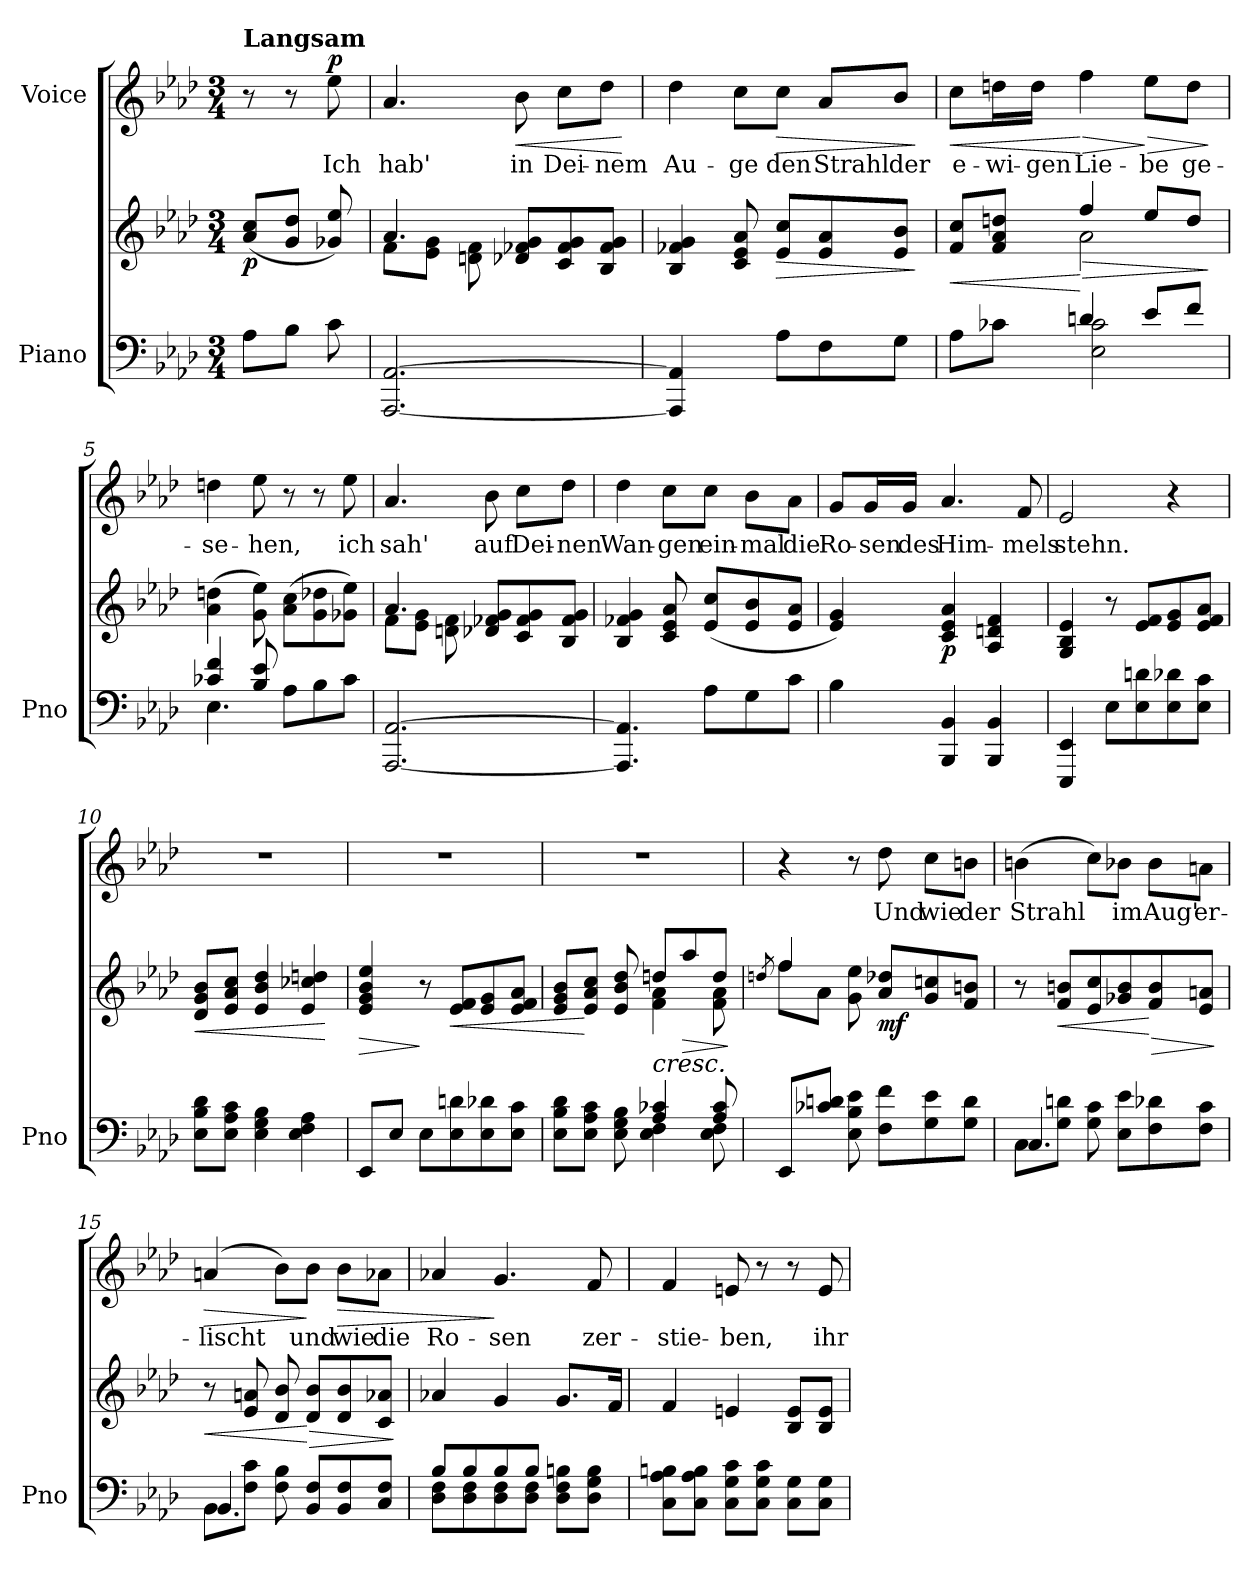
**kern	**kern	**dynam	**kern	**text	**dynam
*part2	*part2	*part2	*part1	*part1	*part1
*staff3	*staff2	*staff2/3	*staff1	*staff1	*staff1
*I"Piano	*	*	*I"Voice	*	*
*I'Pno	*	*	*	*	*
*clefF4	*clefG2	*	*clefG2	*	*
*k[b-e-a-d-]	*k[b-e-a-d-]	*	*k[b-e-a-d-]	*	*
*M3/4	*M3/4	*	*M3/4	*	*
=1	=1	=1	=1	=1	=1
!	!	!	!LO:TX:a:B:t=Langsam	!	!
!	!	!LO:DY:b	!	!	!
8A-\L	(<8a-/ 8cc/L	p	8r	.	.
8B-\J	8g/ 8dd-/J	.	8r	.	.
!	!	!	!	!LO:LY:b	!LO:DY:a
8c\	8g-X/ 8ee-/)	.	8ee-\	Ich	p
=2	=2	=2	=2	=2	=2
*	*^	*	*	*	*
!	!	!	!	!	!LO:LY:b	!
[2.AAA-/ [2.AA-/	4.a-/	8f\L	.	4.a-/	hab'	.
.	.	8e-\ 8g\J	.	.	.	.
.	.	8dn\ 8f\	.	.	.	.
!	!	!	!	!	!LO:LY:b	!LO:HP:b
.	8d-X/ 8f-X/ 8g/L	4.rcyy	.	8b-\	in	<
!	!	!	!	!	!LO:LY:b	!
.	8c/ 8f-/ 8g/	.	.	8cc\L	Dei-	.
!	!	!	!	!	!LO:LY:b	!
.	8B-/ 8f-/ 8g/J	.	.	8dd-\J	-nem	.
*	*v	*v	*	*	*	*
.	.	.	.	.	[
=3	=3	=3	=3	=3	=3
!	!	!	!	!LO:LY:b	!
4AAA-/] 4AA-/]	4B-/ 4f-X/ 4g/	.	4dd-\	Au-	.
!	!	!	!	!LO:LY:b	!
8ryy	8c/ 8e-/ 8a-/	.	8cc\L	-ge	.
!	!	!LO:HP:b	!	!LO:LY:b	!LO:HP:b
8A-\L	8e-/ 8cc/L	>	8cc\J	den	>
!	!	!	!	!LO:LY:b	!
8F\	8e-/ 8a-/	.	8a-/L	Strahl	.
!	!	!	!	!LO:LY:b	!
8G\J	8e-/ 8b-/J	.	8b-/J	der	.
.	.	]	.	.	]
=4	=4	=4	=4	=4	=4
*^	*	*	*	*	*
!	!	!	!LO:HP:b	!	!LO:LY:b	!LO:HP:b
*	*	*^	*	*	*	*
4rAyy	8A-\L	8f/ 8cc/L	4ryy	<	8cc\L	e-	<
!	!	!	!	!	!	!LO:LY:b	!
.	8c-X\J	8f/ 8a-/ 8ddn/J	.	.	16ddn\L	-wi-	.
!	!	!	!	!	!	!LO:LY:b	!
.	.	.	.	.	16dd\JJ	-gen	.
!	!	!	!	!LO:HP:n=1:b	!	!LO:LY:b	!LO:HP:n=1:b
4dn/	2E-\ 2c-\	4ff/	2a-\	[ >	4ff\	Lie-	[ >
!	!	!	!	!	!	!LO:LY:b	!LO:HP:n=1:b
8e-/L	.	8ee-/L	.	.	8ee-\L	-be	] >
!	!	!	!	!	!	!LO:LY:b	!
8f/J	.	8dd/J	.	.	8dd\J	ge-	.
*v	*v	*	*	*	*	*	*
*	*v	*v	*	*	*	*
.	.	]	.	.	]
!!LO:LB:g=z
=5	=5	=5	=5	=5	=5
*^	*	*	*	*	*
!	!	!	!	!	!LO:LY:b	!
4c-X/ 4f/	4.E-\	(>4a-\ 4ddn\	.	4ddn\	-se-	.
!	!	!	!	!	!LO:LY:b	!
8B-/ 8e-/	.	8g\ 8ee-\)	.	8ee-\	-hen,	.
4rAyy	8A-\L	(>8a-\ 8cc\L	.	8r	.	.
.	8B-\	8g\ 8dd-X\	.	8r	.	.
!	!	!	!	!	!LO:LY:b	!
8rcyy	8c-\J	8g-X\ 8ee-\J)	.	8ee-\	ich	.
=6	=6	=6	=6	=6	=6	=6
*	*	*^	*	*	*	*
!	!	!	!	!	!	!LO:LY:b	!
*v	*v	*	*	*	*	*	*
[2.AAA-/ [2.AA-/	4.a-/	8f\L	.	4.a-/	sah'	.
.	.	8e-\ 8g\J	.	.	.	.
.	.	8dn\ 8f\	.	.	.	.
!	!	!	!	!	!LO:LY:b	!
.	8d-X/ 8f-X/ 8g/L	4.rcyy	.	8b-\	auf	.
!	!	!	!	!	!LO:LY:b	!
.	8c/ 8f-/ 8g/	.	.	8cc\L	Dei-	.
!	!	!	!	!	!LO:LY:b	!
.	8B-/ 8f-/ 8g/J	.	.	8dd-\J	-nen	.
*	*v	*v	*	*	*	*
=7	=7	=7	=7	=7	=7
!	!	!	!	!LO:LY:b	!
4.AAA-/] 4.AA-/]	4B-/ 4f-X/ 4g/	.	4dd-\	Wan-	.
!	!	!	!	!LO:LY:b	!
.	8c/ 8e-/ 8a-/	.	8cc\L	-gen	.
!	!	!	!	!LO:LY:b	!
8A-\L	(<8e-/ 8cc/L	.	8cc\J	ein-	.
!	!	!	!	!LO:LY:b	!
8G\	8e-/ 8b-/	.	8b-\L	-mal	.
!	!	!	!	!LO:LY:b	!
8c\J	8e-/ 8a-/J	.	8a-\J	die	.
=8	=8	=8	=8	=8	=8
!	!	!	!	!LO:LY:b	!
4B-\	4e-/ 4g/)	.	8g/L	Ro-	.
!	!	!	!	!LO:LY:b	!
.	.	.	16g/L	-sen	.
!	!	!	!	!LO:LY:b	!
.	.	.	16g/JJ	des	.
!	!	!LO:DY:b	!	!LO:LY:b	!
4BBB-/ 4BB-/	4c/ 4e-/ 4a-/	p	4.a-/	Him-	.
4BBB-/ 4BB-/	4A-/ 4dn/ 4f/	.	.	.	.
!	!	!	!	!LO:LY:b	!
.	.	.	8f/	-mels	.
!!LO:LB:g=z
=9	=9	=9	=9	=9	=9
!	!	!	!	!LO:LY:b	!
4EEE-/ 4EE-/	4G/ 4B-/ 4e-/	.	2e-/	stehn.	.
8E-\L	8r	.	.	.	.
8E-\ 8dn\	8e-/ 8f/L	.	.	.	.
8E-\ 8d-X\	8e-/ 8g/	.	4r	.	.
8E-\ 8c\J	8e-/ 8f/ 8a-/J	.	.	.	.
=10	=10	=10	=10	=10	=10
!	!	!LO:HP:b	!	!	!
8E-\ 8B-\ 8d-\L	8d-/ 8g/ 8b-/L	<	2.r	.	.
8E-\ 8A-\ 8c\J	8e-/ 8a-/ 8cc/J	.	.	.	.
4E-\ 4G\ 4B-\	4e-/ 4b-/ 4dd-/	.	.	.	.
4E-\ 4F\ 4A-\	4e-/ 4cc-X/ 4ddn/	.	.	.	.
.	.	[	.	.	.
=11	=11	=11	=11	=11	=11
!	!	!LO:HP:b	!	!	!
8EE-/L	4e-/ 4g/ 4b-/ 4ee-/	>	2.r	.	.
8E-/J	.	.	.	.	.
8E-\L	8r	]	.	.	.
!	!	!LO:HP:b	!	!	!
8E-\ 8dn\	8e-/ 8f/L	<	.	.	.
8E-\ 8d-X\	8e-/ 8g/	.	.	.	.
8E-\ 8c\J	8e-/ 8f/ 8a-/J	.	.	.	.
=12	=12	=12	=12	=12	=12
*^	*^	*	*	*	*
8E-\ 8B-\ 8d-\L	4rGGyy	8e-/ 8g/ 8b-/L	4.ryy	.	2.r	.	.
8E-\ 8A-\ 8c\J	.	8e-/ 8a-/ 8cc/J	.	[	.	.	.
8E-\ 8G\ 8B-\	8rGGyy	8e-/ 8b-/ 8dd-/	.	.	.	.	.
!	!	!	!	!LO:HP:b	!	!	!
4A-/ 4c-X/	4E-\ 4F\	8ddn/L	4f\ 4a-\	<	.	.	.
!	!	!	!	!LO:HP:b	!	!	!
.	.	8aa-/	.	>	.	.	.
8A-/ 8c-/	8E-\ 8F\	8dd/J	8f\ 8a-\	[	.	.	.
*v	*v	*	*	*	*	*	*
*	*v	*v	*	*	*	*
.	.	]	.	.	.
=13	=13	=13	=13	=13	=13
.	8qddn/	.	.	.	.
*	*^	*	*	*	*
8EE-/L	4ff/	8ff\L	.	4r	.	.
8c-X/ 8dn/J	.	8a-\J	.	.	.	.
8E-\ 8B-\ 8e-\	8g\ 8ee-\	2ryy	.	8r	.	.
!	!	!	!LO:DY:b	!	!LO:LY:b	!
8F\ 8f\L	8a-/ 8dd-X/L	.	mf	8dd-\	Und	.
!	!	!	!	!	!LO:LY:b	!
8G\ 8e-\	8g/ 8ccn/	.	.	8cc\L	wie	.
!	!	!	!	!	!LO:LY:b	!
8G\ 8d\J	8f/ 8bn/J	.	.	8bn\J	der	.
*	*v	*v	*	*	*	*
!!LO:PB:g=z
=14	=14	=14	=14	=14	=14
*^	*	*	*	*	*
!	!	!	!	!	!LO:LY:b	!
8C\L	4.C/	8r	.	(>4bn\	Strahl	.
!	!	!	!LO:HP:b	!	!	!
8G\ 8dn\J	.	8f/ 8bn/L	<	.	.	.
8G\ 8c\	.	8e-/ 8cc/	.	8cc\L)	.	.
!	!	!	!	!	!LO:LY:b	!
8E-\ 8e-\L	4.ryy	8g-X/ 8b/	.	8b-X\J	im	.
!	!	!	!LO:HP:n=1:b	!	!LO:LY:b	!
8F\ 8d-X\	.	8f/ 8b/	[ >	8b-\L	Aug'	.
!	!	!	!	!	!LO:LY:b	!
8F\ 8c\J	.	8e-/ 8an/J	.	8an\J	er-	.
*v	*v	*	*	*	*	*
.	.	]	.	.	.
=15	=15	=15	=15	=15	=15
*^	*	*	*	*	*
!	!	!	!LO:HP:b	!	!LO:LY:b	!LO:HP:b
8BB-\L	4.BB-/	8r	<	(>4an/	-lischt	>
8F\ 8c\J	.	8e-/ 8an/	.	.	.	.
8F\ 8B-\	.	8d-/ 8b-/	.	8b-\L)	.	.
!	!	!	!LO:HP:n=1:b	!	!LO:LY:b	!
8BB-/ 8F/L	4.ryy	8d-/ 8b-/L	[ >	8b-\J	und	]
!	!	!	!	!	!LO:LY:b	!LO:HP:b
8BB-/ 8F/	.	8d-/ 8b-/	.	8b-\L	wie	>
!	!	!	!	!	!LO:LY:b	!
8C/ 8F/J	.	8c/ 8a-X/J	.	8a-X\J	die	.
*v	*v	*	*	*	*	*
.	.	]	.	.	.
=16	=16	=16	=16	=16	=16
*^	*	*	*	*	*
!	!	!	!	!	!LO:LY:b	!
8B-/L	8D-\ 8F\L	4a-X/	.	4a-X/	Ro-	.
8B-/	8D-\ 8F\	.	.	.	.	.
!	!	!	!	!	!LO:LY:b	!
8B-/	8D-\ 8F\	4g/	.	4.g/	-sen	]
8B-/J	8D-\ 8F\J	.	.	.	.	.
4rAyy	8D-\ 8F\ 8Bn\L	8.g/L	.	.	.	.
!	!	!	!	!	!LO:LY:b	!
.	8D-\ 8G\ 8B\J	.	.	8f/	zer-	.
.	.	16f/Jk	.	.	.	.
*v	*v	*	*	*	*	*
=17	=17	=17	=17	=17	=17
!	!	!	!	!LO:LY:b	!
8C\ 8A-\ 8Bn\L	4f/	.	4f/	-stie-	.
8C\ 8A-\ 8B\J	.	.	.	.	.
!	!	!	!	!LO:LY:b	!
8C\ 8G\ 8c\L	4en/	.	8en/	-ben,	.
8C\ 8G\ 8c\J	.	.	8r	.	.
8C\ 8G\L	8B-/ 8e/L	.	8r	.	.
*	*	*	*MM70	*	*
!	!	!	!	!LO:LY:b	!
8C\ 8G\J	8B-/ 8e/J	.	8e/	ihr	.
=	=	=	=	=	=
*-	*-	*-	*-	*-	*-
